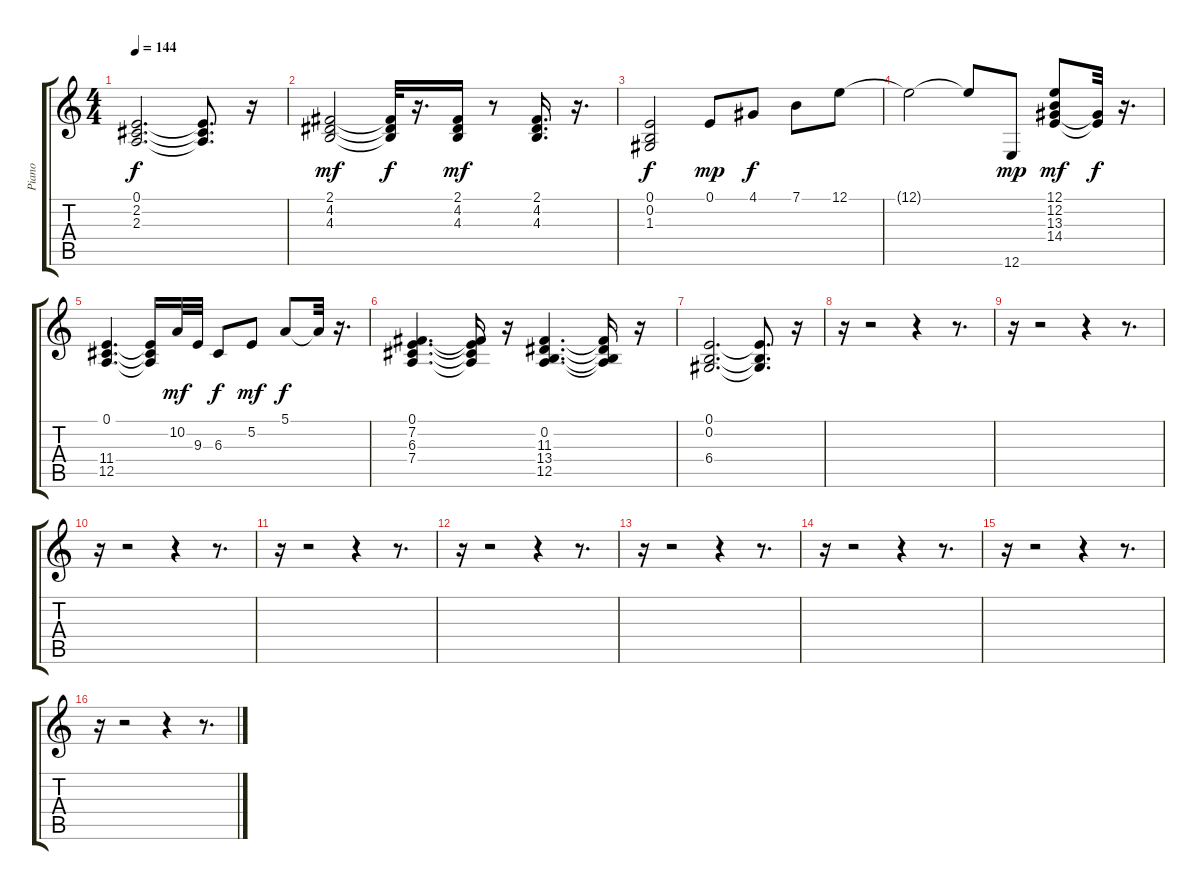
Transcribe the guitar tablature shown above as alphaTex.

\track ("Piano" "Piano") {instrument brightacousticpiano}
\staff {score tabs}
\tuning (E4 B3 G3 D3 A2 E2) {hide}
\ts (4 4)
\tempo 144
\clef g2
\ks c
(0.1 2.2 2.3).2{d dy f} (0.1{t} 2.2{t} 2.3{t}).8{d} r.16 |
(2.1 4.2 4.3).2{dy mf} (2.1{t} 4.2{t} 4.3{t}).32{dy f} r.16{d} (2.1 4.2 4.3).16{dy mf} r.8 (2.1 4.2 4.3).16{d} r.16{d} |
(0.1 0.2 1.3).2{dy f} 0.1.8{dy mp} 4.1.8{dy f} 7.1.8 12.1.8 |
12.1{t}.2 12.1{t}.8 12.6.8{dy mp} (12.1 12.2 13.3 14.4).8{dy mf} (13.3{t} 14.4{t}).32{dy f} r.16{d} |
(0.1 11.4 12.5).4{d} (0.1{t} 11.4{t} 12.5{t}).16 10.2.32{dy mf} 9.3.32 6.3.8{dy f} 5.2.8{dy mf} 5.1.8{dy f} 5.1{t}.32 r.16{d} |
(0.1 7.2 6.3 7.4).4{d} (0.1{t} 7.2{t} 6.3{t} 7.4{t}).16 r.16 (0.2 11.3 13.4 12.5).4{d} (0.2{t} 11.3{t} 13.4{t} 12.5{t}).16 r.16 |
(0.1 0.2 6.4).2{d} (0.1{t} 0.2{t} 6.4{t}).8{d} r.16 |
r.16 r.2 r.4 r.8{d} |
r.16 r.2 r.4 r.8{d} |
r.16 r.2 r.4 r.8{d} |
r.16 r.2 r.4 r.8{d} |
r.16 r.2 r.4 r.8{d} |
r.16 r.2 r.4 r.8{d} |
r.16 r.2 r.4 r.8{d} |
r.16 r.2 r.4 r.8{d} |
r.16 r.2 r.4 r.8{d}
